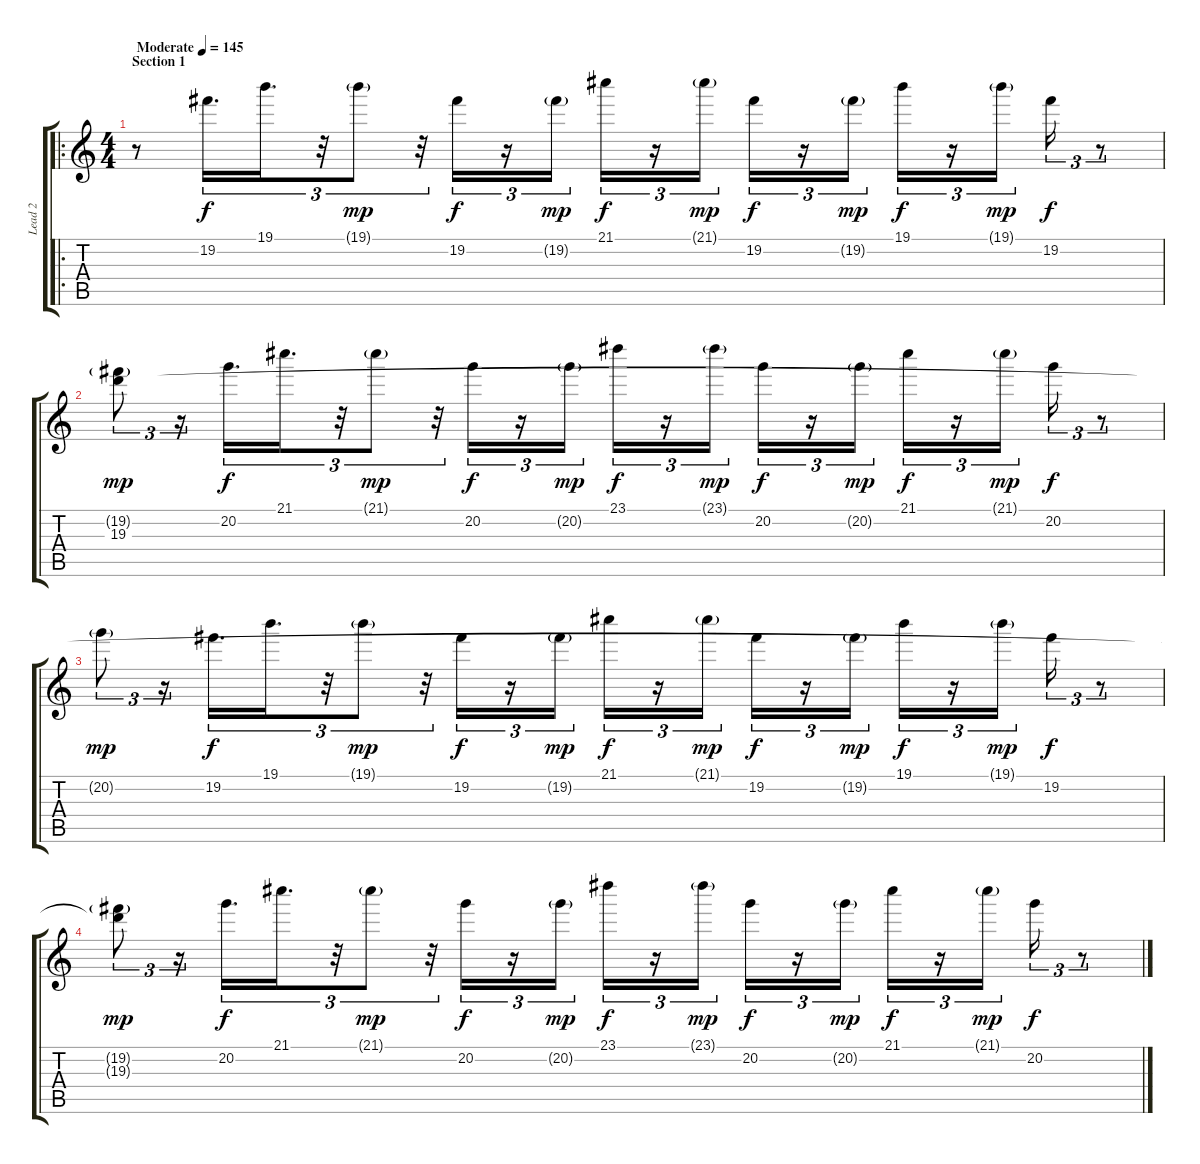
\track ("Lead 2" "Lead 2") {instrument overdrivenguitar}
\staff {score tabs}
\tuning (E4 B3 G3 D3 A2 E2) {hide}
\ro
\ts (4 4)
\section ("" "Section 1")
\tempo (145 "Moderate")
\clef g2
\ks c
r.8{dy f instrument overdrivenguitar} 19.2.16{d tu (3 2)} 19.1.16{d tu (3 2)} r.32{tu (3 2)} 19.1{g}.8{tu (3 2) dy mp} r.32{tu (3 2)} 19.2.16{tu (3 2) dy f} r.16{tu (3 2)} 19.2{g}.16{tu (3 2) dy mp} 21.1.16{tu (3 2) dy f} r.16{tu (3 2)} 21.1{g}.16{tu (3 2) dy mp} 19.2.16{tu (3 2) dy f} r.16{tu (3 2)} 19.2{g}.16{tu (3 2) dy mp} 19.1.16{tu (3 2) dy f} r.16{tu (3 2)} 19.1{g}.16{tu (3 2) dy mp} 19.2.16{tu (3 2) dy f} r.8{tu (3 2)} |
(19.2{g} 19.3).8{tu (3 2) dy mp} r.16{tu (3 2)} 20.2.16{d tu (3 2) dy f} 21.1.16{d tu (3 2)} r.32{tu (3 2)} 21.1{g}.8{tu (3 2) dy mp} r.32{tu (3 2)} 20.2.16{tu (3 2) dy f} r.16{tu (3 2)} 20.2{g}.16{tu (3 2) dy mp} 23.1.16{tu (3 2) dy f} r.16{tu (3 2)} 23.1{g}.16{tu (3 2) dy mp} 20.2.16{tu (3 2) dy f} r.16{tu (3 2)} 20.2{g}.16{tu (3 2) dy mp} 21.1.16{tu (3 2) dy f} r.16{tu (3 2)} 21.1{g}.16{tu (3 2) dy mp} 20.2.16{tu (3 2) dy f} r.8{tu (3 2)} |
20.2{g}.8{tu (3 2) dy mp} r.16{tu (3 2)} 19.2.16{d tu (3 2) dy f} 19.1.16{d tu (3 2)} r.32{tu (3 2)} 19.1{g}.8{tu (3 2) dy mp} r.32{tu (3 2)} 19.2.16{tu (3 2) dy f} r.16{tu (3 2)} 19.2{g}.16{tu (3 2) dy mp} 21.1.16{tu (3 2) dy f} r.16{tu (3 2)} 21.1{g}.16{tu (3 2) dy mp} 19.2.16{tu (3 2) dy f} r.16{tu (3 2)} 19.2{g}.16{tu (3 2) dy mp} 19.1.16{tu (3 2) dy f} r.16{tu (3 2)} 19.1{g}.16{tu (3 2) dy mp} 19.2.16{tu (3 2) dy f} r.8{tu (3 2)} |
(19.2{g} 19.3{t}).8{tu (3 2) dy mp} r.16{tu (3 2)} 20.2.16{d tu (3 2) dy f} 21.1.16{d tu (3 2)} r.32{tu (3 2)} 21.1{g}.8{tu (3 2) dy mp} r.32{tu (3 2)} 20.2.16{tu (3 2) dy f} r.16{tu (3 2)} 20.2{g}.16{tu (3 2) dy mp} 23.1.16{tu (3 2) dy f} r.16{tu (3 2)} 23.1{g}.16{tu (3 2) dy mp} 20.2.16{tu (3 2) dy f} r.16{tu (3 2)} 20.2{g}.16{tu (3 2) dy mp} 21.1.16{tu (3 2) dy f} r.16{tu (3 2)} 21.1{g}.16{tu (3 2) dy mp} 20.2.16{tu (3 2) dy f} r.8{tu (3 2)}
